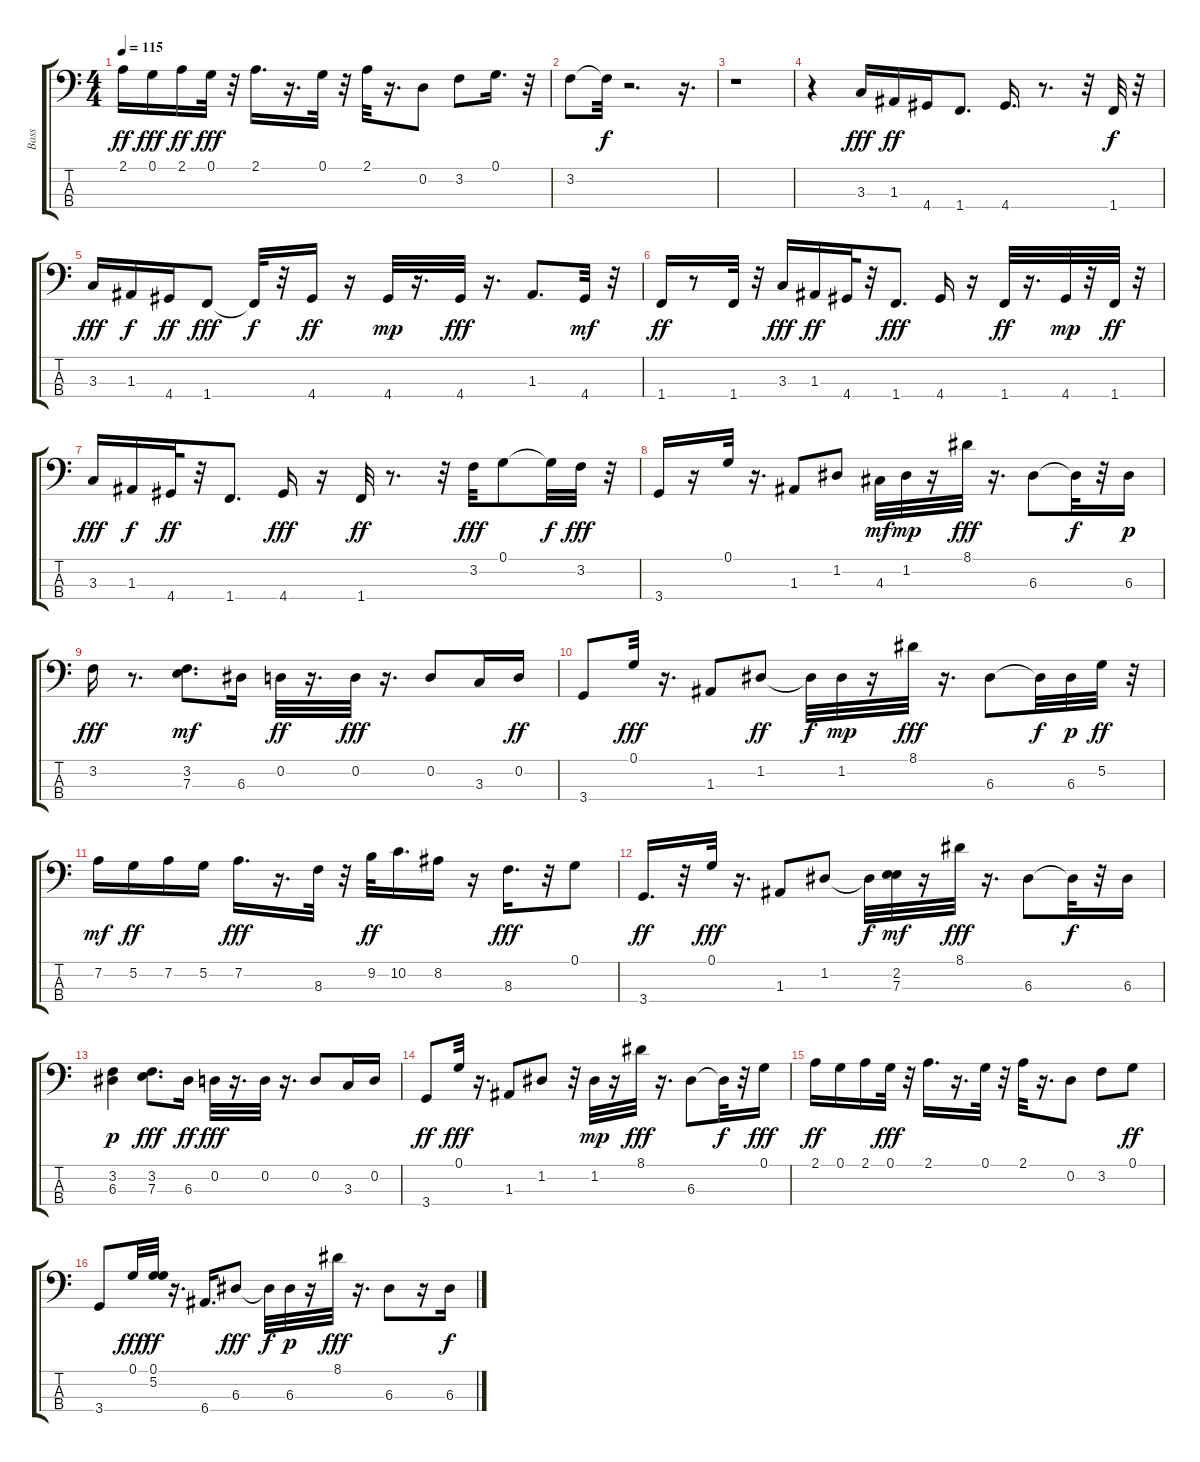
\track ("Bass" "Bass") {instrument electricbasspick}
\staff {score tabs}
\tuning (G2 D2 A1 E1) {hide}
\ts (4 4)
\tempo 115
\clef f4
\ks c
2.1.16{dy ff} 0.1.16{dy fff} 2.1.16{dy ff} 0.1.32{dy fff} r.32 2.1.16{d} r.16{d} 0.1.32 r.32 2.1.32 r.16{d} 0.2.8 3.2.8 0.1.16{d} r.32 |
3.2.8 3.2{t}.32{dy f} r.2{d} r.16{d} |
r.1 |
r.4 3.3.16{dy fff} 1.3.16{dy ff} 4.4.16 1.4.8{d} 4.4.16{d} r.8{d} r.32 1.4.32{dy f} r.32 |
3.3.16{dy fff} 1.3.16{dy f} 4.4.16{dy ff} 1.4.8{dy fff} 1.4{t}.32{dy f} r.32 4.4.16{dy ff} r.16 4.4.32{dy mp} r.16{d} 4.4.32{dy fff} r.16{d} 1.3.8{d} 4.4.32{dy mf} r.32 |
1.4.16{dy ff} r.8 1.4.32 r.32 3.3.16{dy fff} 1.3.16{dy ff} 4.4.32 r.32 1.4.8{d dy fff} 4.4.16 r.16 1.4.32{dy ff} r.16{d} 4.4.32{dy mp} r.32 1.4.32{dy ff} r.32 |
3.3.16{dy fff} 1.3.16{dy f} 4.4.32{dy ff} r.32 1.4.8{d} 4.4.16{dy fff} r.16 1.4.32{dy ff} r.8{d} r.32 3.2.32{dy fff} 0.1.8 0.1{t}.32{dy f} 3.2.32{dy fff} r.32 |
3.4.16 r.16 0.1.32 r.16{d} 1.3.8 1.2.8 4.3.32{dy mf} 1.2.32{dy mp} r.16 8.1.32{dy fff} r.16{d} 6.3.8 6.3{t}.32{dy f} r.32 6.3.16{dy p} |
3.2.16{dy fff} r.8{d} (3.2 7.3).8{d dy mf} 6.3.16 0.2.32{dy ff} r.16{d} 0.2.32{dy fff} r.16{d} 0.2.8 3.3.16 0.2.16{dy ff} |
3.4.8 0.1.32{dy fff} r.16{d} 1.3.8 1.2.8{dy ff} 1.2{t}.32{dy f} 1.2.32{dy mp} r.16 8.1.32{dy fff} r.16{d} 6.3.8 6.3{t}.32{dy f} 6.3.32{dy p} 5.2.32{dy ff} r.32 |
7.2.16{dy mf} 5.2.16{dy ff} 7.2.16 5.2.16 7.2.16{d dy fff} r.16{d} 8.3.32 r.32 9.2.32{dy ff} 10.2.16{d} 8.2.16 r.16 8.3.16{d dy fff} r.32 0.1.8 |
3.4.16{d dy ff} r.32 0.1.32{dy fff} r.16{d} 1.3.8 1.2.8 1.2{t}.32{dy f} (2.2 7.3).32{dy mf} r.16 8.1.32{dy fff} r.16{d} 6.3.8 6.3{t}.32{dy f} r.32 6.3.16 |
(3.2 6.3).4{dy p} (3.2 7.3).8{d dy fff} 6.3.16{dy ff} 0.2.32{dy fff} r.16{d} 0.2.32 r.16{d} 0.2.8 3.3.16 0.2.16 |
3.4.8{dy ff} 0.1.32{dy fff} r.16{d} 1.3.8 1.2.8 r.32 1.2.32{dy mp} r.16 8.1.32{dy fff} r.16{d} 6.3.8 6.3{t}.32{dy f} r.32 0.1.16{dy fff} |
2.1.16{dy ff} 0.1.16 2.1.16 0.1.32{dy fff} r.32 2.1.16{d} r.16{d} 0.1.32 r.32 2.1.32 r.16{d} 0.2.8 3.2.8 0.1.8{dy ff} |
3.4.8 0.1.32{dy fff} (0.1 5.2).32{dy ff} r.16{d} 6.4.16{d} 6.3.8{dy fff} 6.3{t}.32{dy f} 6.3.32{dy p} r.16 8.1.32{dy fff} r.16{d} 6.3.8 r.16 6.3.16{dy f}
